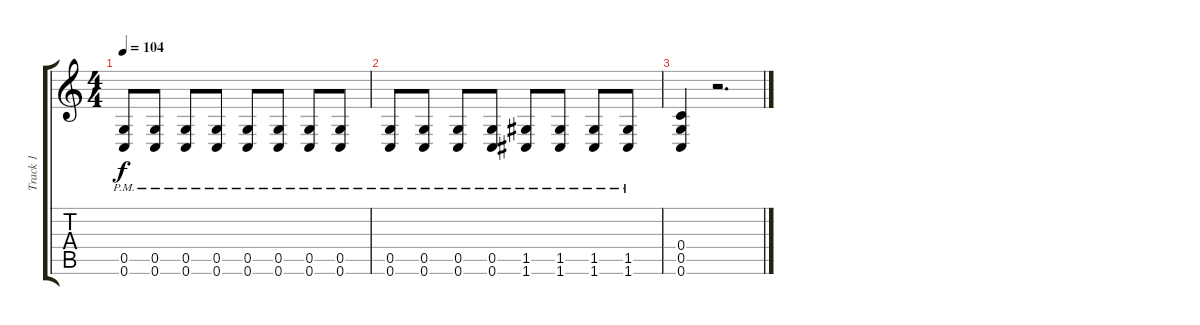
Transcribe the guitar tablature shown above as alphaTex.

\track ("Track 1" "Track 1") {instrument electricguitarclean}
\staff {score tabs}
\tuning (D4 A3 F3 C3 G2 C2) {hide}
\ts (4 4)
\tempo 104
\clef g2
\ks c
(0.5{pm} 0.6{pm}).8{dy f} (0.5{pm} 0.6{pm}).8 (0.5{pm} 0.6{pm}).8 (0.5{pm} 0.6{pm}).8 (0.5{pm} 0.6{pm}).8 (0.5{pm} 0.6{pm}).8 (0.5{pm} 0.6{pm}).8 (0.5{pm} 0.6{pm}).8 |
(0.5{pm} 0.6{pm}).8 (0.5{pm} 0.6{pm}).8 (0.5{pm} 0.6{pm}).8 (0.5{pm} 0.6{pm}).8 (1.5{pm} 1.6{pm}).8 (1.5{pm} 1.6{pm}).8 (1.5{pm} 1.6{pm}).8 (1.5{pm} 1.6{pm}).8 |
(0.4 0.5 0.6).4 r.2{d}
